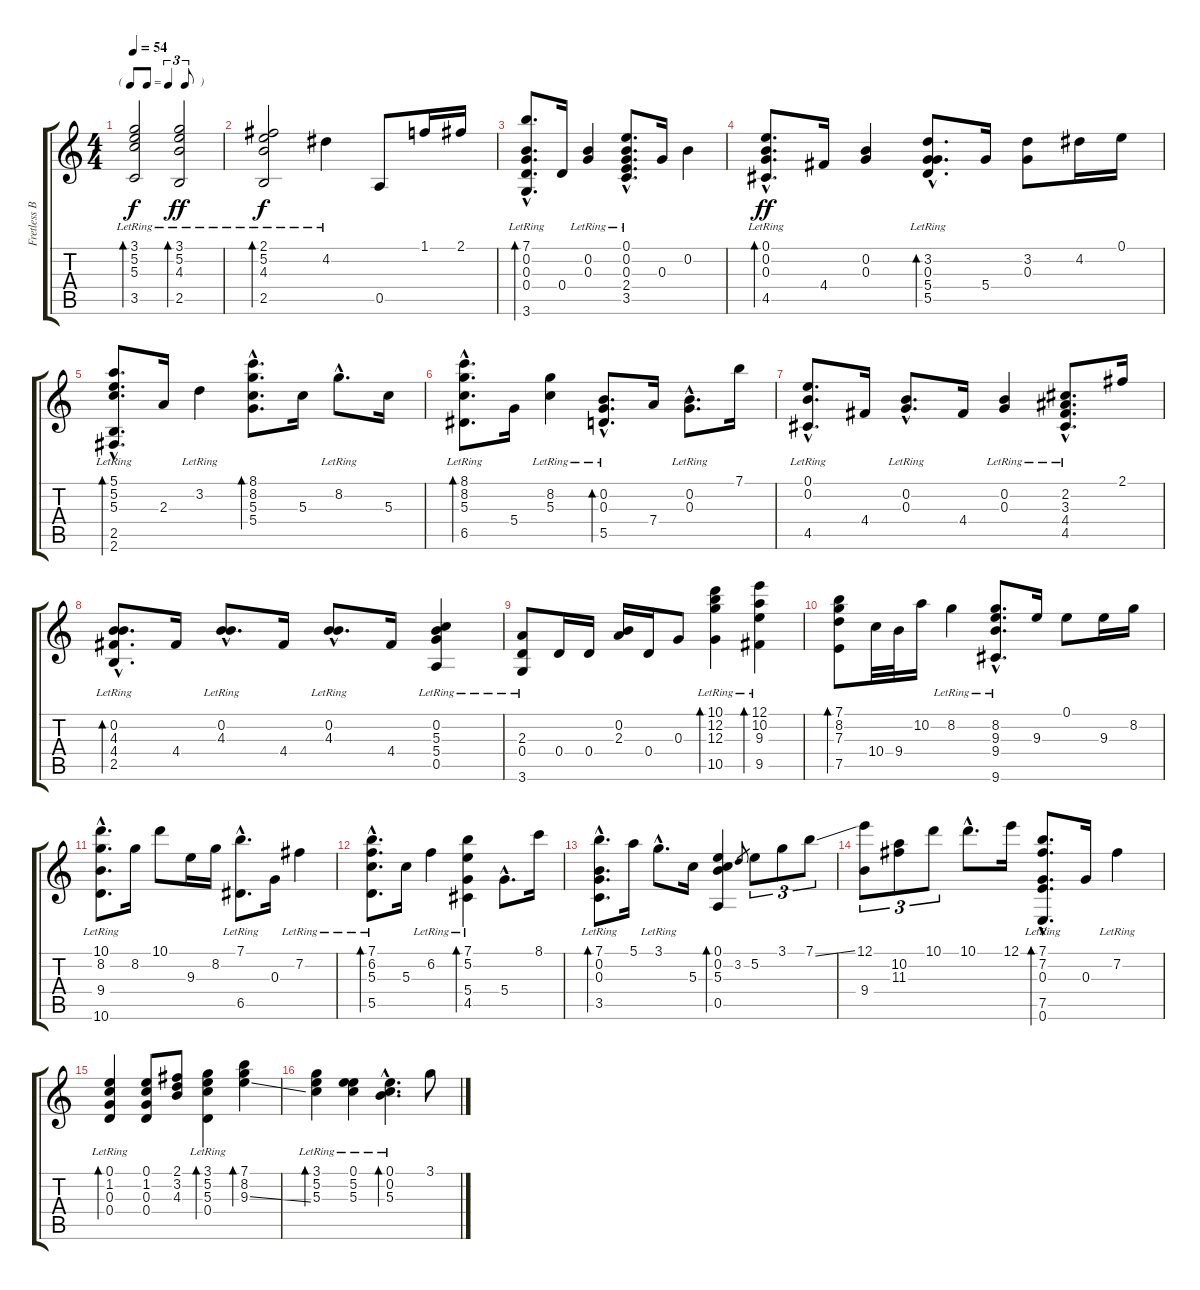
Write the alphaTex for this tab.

\track ("Fretless Basse" "Fretless B") {instrument fretlessbass}
\staff {score tabs}
\tuning (E4 B3 G3 D3 A2 E2) {hide}
\ts (4 4)
\tf triplet8th
\tempo 54
\clef g2
\ks c
(3.1 5.2 5.3 3.5{lr}).2{bd 120 dy f instrument fretlessbass} (3.1 5.2 4.3 2.5{lr}).2{bd 120 dy ff} |
(2.1 5.2 4.3 2.5{lr}).2{bd 120 dy f} 4.2{lr}.4 0.5.8 1.1.16 2.1.16 |
(7.1{hac} 0.2{hac} 0.3{hac} 0.4{hac} 3.6{hac lr}).8{d bd 120} 0.4.16 (0.2{lr} 0.3{lr}).4 (0.1{hac} 0.2{hac} 0.3{hac} 2.4{hac} 3.5{hac lr}).8{d} 0.3.16 0.2.4 |
(0.1{hac} 0.2{hac} 0.3{hac} 4.5{hac lr}).8{d bd 240 dy ff} 4.4.16 (0.2 0.3).4 (3.2{hac} 0.3{hac} 5.4{hac} 5.5{hac lr}).8{d bd 240} 5.4.16 (3.2 0.3).8 4.2.16 0.1.16 |
(5.1{hac} 5.2{hac} 5.3{hac} 2.5{hac} 2.6{hac lr}).8{d bd 240} 2.3.16 3.2{lr}.4 (8.1{hac} 8.2{hac} 5.3{hac} 5.4{hac}).8{d bd 120} 5.3.16 8.2{hac lr}.8{d} 5.3.16 |
(8.1{hac} 8.2{hac} 5.3{hac} 6.5{hac lr}).8{d bd 240} 5.4.16 (8.2 5.3{lr}).4 (0.2{hac} 0.3{hac} 5.5{hac lr}).8{d bd 240} 7.4.16 (0.2{hac} 0.3{hac lr}).8{d} 7.1.16 |
(0.1{hac} 0.2{hac} 4.5{hac lr}).8{d} 4.4.16 (0.2{hac} 0.3{hac lr}).8{d} 4.4.16 (0.2 0.3{lr}).4 (2.2{hac} 3.3{hac} 4.4{hac} 4.5{hac lr}).8{d} 2.1.16 |
(0.2{hac lr} 4.3{hac} 4.4{hac lr} 2.5{hac lr}).8{d bd 240} 4.4.16 (0.2{hac} 4.3{hac lr}).8{d} 4.4.16 (0.2{hac} 4.3{hac lr}).8{d} 4.4.16 (0.2 5.3 5.4{lr} 0.5{lr}).4 |
(2.3 0.4 3.6{lr}).8 0.4.16 0.4.16 (0.2 2.3).16 0.4.16 0.3.8 (10.1 12.2 12.3 10.5{lr}).4{bd 240} (12.1 10.2 9.3 9.5{lr}).4{bd 240} |
(7.1 8.2 7.3 7.5).8{bd 240} 10.4.32 9.4.32 10.2.16 8.2{lr}.4 (8.2{hac} 9.3{hac} 9.4{hac} 9.6{hac lr}).8{d} 9.3.16 0.1.8 9.3.16 8.2.16 |
(10.1{hac} 8.2{hac} 9.4{hac} 10.6{hac lr}).8{d} 8.2.16 10.1.8 9.3.16 8.2.16 (7.1{hac} 6.5{hac lr}).8{d} 0.3.16 7.2{lr}.4 |
(7.1{hac} 6.2{hac} 5.3{hac} 5.5{hac lr}).8{d bd 240} 5.3.16 6.2{lr}.4 (7.1 5.2 5.4 4.5{lr}).4{bd 240} 5.4{hac}.8{d} 8.1.16 |
(7.1{hac} 0.2{hac} 0.3{hac} 3.5{hac lr}).8{d bd 240} 5.1.16 3.1{hac lr}.8{d} 5.3.16 (0.1 0.2 5.3 0.5).4{bd 240} 3.2.8{gr} 5.2.8{tu (3 2)} 3.1.8{tu (3 2)} 7.1{ss}.8{tu (3 2)} |
(12.1 9.4).8{tu (3 2)} (10.2 11.3).8{tu (3 2)} 10.1.8{tu (3 2)} 10.1{hac}.8{d} 12.1.16 (7.1{hac} 7.2{hac} 0.3{hac} 7.5{hac} 0.6{hac lr}).8{d bd 240} 0.3.16 7.2{lr}.4 |
(0.1 1.2 0.3 0.4{lr}).4{bd 240} (0.1 1.2 0.3 0.4).8 (2.1 3.2 4.3).8 (3.1 5.2 5.3 0.4{lr}).4{bd 240} (7.1 8.2 9.3{ss}).4{bd 240} |
(3.1 5.2 5.3{lr}).4{bd 120} (0.1 5.2 5.3{lr}).4 (0.1{hac} 0.2{hac} 5.3{hac lr}).4{d bd 120} 3.1.8
